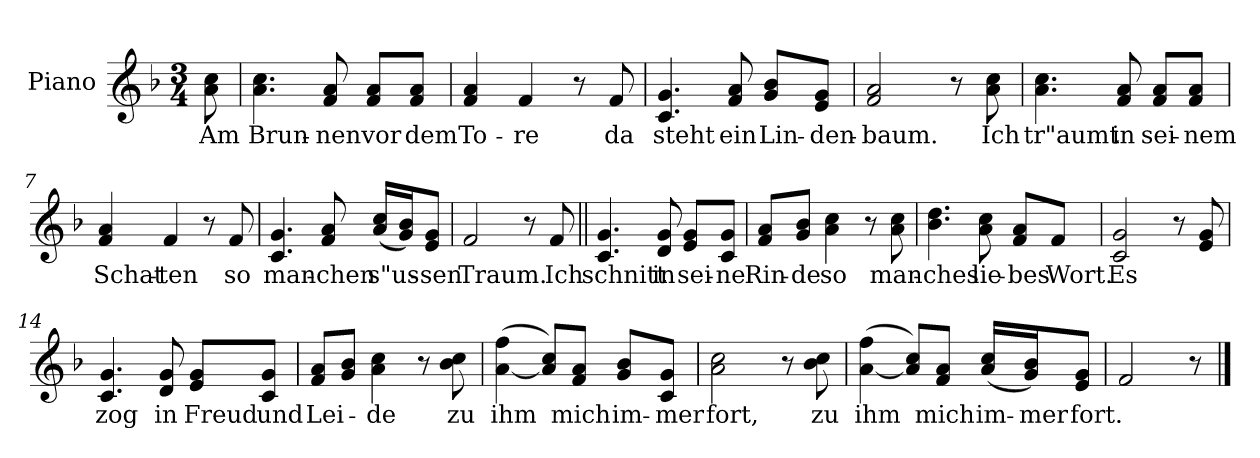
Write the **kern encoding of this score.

**kern	**text
*part1	*part1
*staff1	*staff1
*I"Piano	*
*I'Pno	*
*clefG2	*
*k[b-]	*
*F:	*
*M3/4	*
=1	=1
!	!LO:LY:b
8a\ 8cc\	Am
=2	=2
!	!LO:LY:b
4.a\ 4.cc\	Brun-
!	!LO:LY:b
8f/ 8a/	-nen
!	!LO:LY:b
8f/ 8a/L	vor
!	!LO:LY:b
8f/ 8a/J	dem
=3	=3
!	!LO:LY:b
4f/ 4a/	To-
!	!LO:LY:b
4f/	-re
8r	.
!	!LO:LY:b
8f/	da
=4	=4
!	!LO:LY:b
4.c/ 4.g/	steht
!	!LO:LY:b
8f/ 8a/	ein
!	!LO:LY:b
8g/ 8b-/L	Lin-
!	!LO:LY:b
8e/ 8g/J	-den-
=5	=5
!	!LO:LY:b
2f/ 2a/	-baum.
8r	.
!	!LO:LY:b
8a\ 8cc\	Ich
=6	=6
!	!LO:LY:b
4.a\ 4.cc\	tr"aumt
!	!LO:LY:b
8f/ 8a/	in
!	!LO:LY:b
8f/ 8a/L	sei-
!	!LO:LY:b
8f/ 8a/J	-nem
!!LO:LB:g=z
=7	=7
!	!LO:LY:b
4f/ 4a/	Schat-
!	!LO:LY:b
4f/	-ten
8r	.
!	!LO:LY:b
8f/	so
=8	=8
!	!LO:LY:b
4.c/ 4.g/	man-
!	!LO:LY:b
8f/ 8a/	-chen
!	!LO:LY:b
(<16a/ 16cc/LL	s"us-
16g/ 16b-/J)	.
!	!LO:LY:b
8e/ 8g/J	-sen
=9	=9
!	!LO:LY:b
2f/	Traum.
8r	.
!	!LO:LY:b
8f/	Ich
=10||	=10||
!	!LO:LY:b
4.c/ 4.g/	schnitt
!	!LO:LY:b
8d/ 8g/	in
!	!LO:LY:b
8e/ 8g/L	sei-
!	!LO:LY:b
8c/ 8g/J	-ne
=11	=11
!	!LO:LY:b
8f/ 8a/L	Rin-
!	!LO:LY:b
8g/ 8b-/J	-de
!	!LO:LY:b
4a\ 4cc\	so
8r	.
!	!LO:LY:b
8a\ 8cc\	man-
=12	=12
!	!LO:LY:b
4.b-\ 4.dd\	-ches
!	!LO:LY:b
8a\ 8cc\	lie-
!	!LO:LY:b
8f/ 8a/L	-bes
!	!LO:LY:b
8f/J	Wort.
!!LO:LB:g=z
=13	=13
!	!LO:LY:b
2c/ 2g/	Es
8r	.
8e/ 8g/	.
=14	=14
!	!LO:LY:b
4.c/ 4.g/	zog
!	!LO:LY:b
8d/ 8g/	in
!	!LO:LY:b
8e/ 8g/L	Freud
!	!LO:LY:b
8c/ 8g/J	und
=15	=15
!	!LO:LY:b
8f/ 8a/L	Lei-
8g/ 8b-/J	.
!	!LO:LY:b
4a\ 4cc\	-de
8r	.
!	!LO:LY:b
8b-\ 8cc\	zu
=16	=16
!	!LO:LY:b
(>[4a\ 4ff\	ihm
8a/] 8cc/L)	.
!	!LO:LY:b
8f/ 8a/J	mich
!	!LO:LY:b
8g/ 8b-/L	im-
!	!LO:LY:b
8c/ 8g/J	-mer
=17	=17
!	!LO:LY:b
2a\ 2cc\	fort,
8r	.
!	!LO:LY:b
8b-\ 8cc\	zu
=18	=18
!	!LO:LY:b
(>[4a\ 4ff\	ihm
8a/] 8cc/L)	.
!	!LO:LY:b
8f/ 8a/J	mich
!	!LO:LY:b
(<16a/ 16cc/LL	im-
!	!LO:LY:b
16g/ 16b-/J)	-mer
!	!LO:LY:b
8e/ 8g/J	fort.
=19	=19
2f/	.
8r	.
==	==
*-	*-
